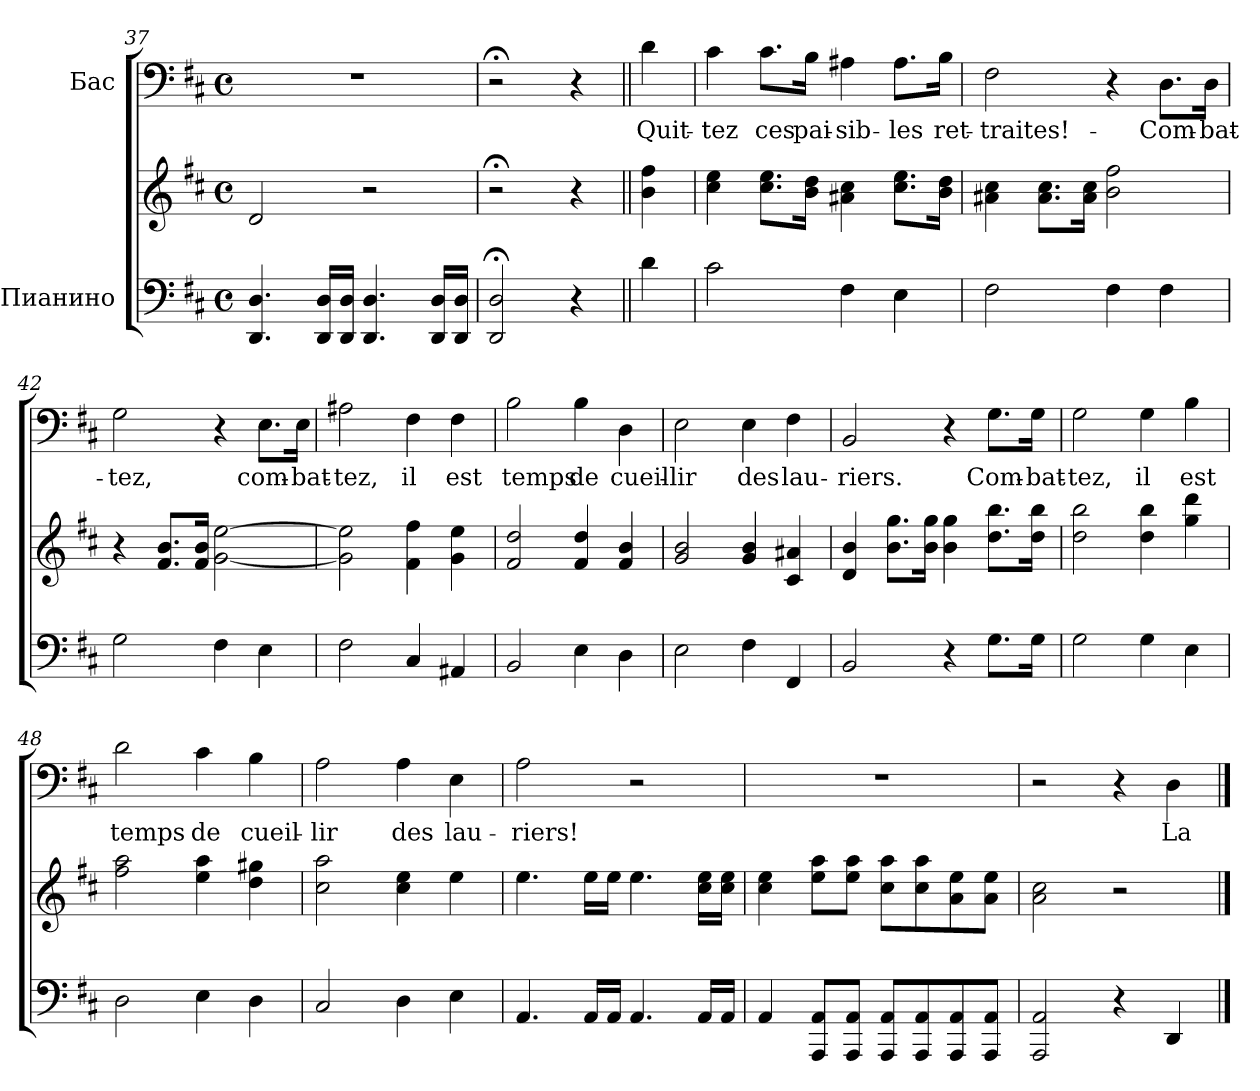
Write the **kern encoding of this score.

**kern	**kern	**kern	**text
*part2	*part2	*part1	*part1
*staff3	*staff2	*staff1	*staff1
*I"Пианино	*	*I"Бас	*
*clefF4	*clefG2	*clefF4	*
*k[f#c#]	*k[f#c#]	*k[f#c#]	*
*M4/4	*M4/4	*M4/4	*
*met(c)	*met(c)	*met(c)	*
=37	=37	=37	=37
4.DD/ 4.D/	2d/	1r	.
16DD/ 16D/LL	.	.	.
16DD/ 16D/JJ	.	.	.
4.DD/ 4.D/	2r	.	.
16DD/ 16D/LL	.	.	.
16DD/ 16D/JJ	.	.	.
=38	=38	=38	=38
2DD/; 2D/;	2r;<	2r;<	.
4r	4r	4r	.
=39||	=39||	=39||	=39||
!	!	!	!LO:LY:b
4d\	4b\ 4ff#\	4d\	Quit-
=40	=40	=40	=40
!	!	!	!LO:LY:b
2c#\	4cc#\ 4ee\	4c#\	-tez
!	!	!	!LO:LY:b
.	8.cc#\ 8.ee\L	8.c#\L	ces
!	!	!	!LO:LY:b
.	16b\ 16dd\Jk	16B\Jk	pai-
!	!	!	!LO:LY:b
4F#\	4a#X\ 4cc#\	4A#X\	-sib-
!	!	!	!LO:LY:b
4E\	8.cc#\ 8.ee\L	8.A#\L	-les
!	!	!	!LO:LY:b
.	16b\ 16dd\Jk	16B\Jk	ret-
=41	=41	=41	=41
!	!	!	!LO:LY:b
2F#\	4a#X\ 4cc#\	2F#\	-traites!-
.	8.a#\ 8.cc#\L	.	.
.	16a#\ 16cc#\Jk	.	.
4F#\	2b\ 2ff#\	4r	.
!	!	!	!LO:LY:b
4F#\	.	8.D\L	Com-
!	!	!	!LO:LY:b
.	.	16D\Jk	-bat-
!!LO:LB:g=z
=42	=42	=42	=42
!	!	!	!LO:LY:b
2G\	4r	2G\	-tez,
.	8.f#/ 8.b/L	.	.
.	16f#/ 16b/Jk	.	.
4F#\	[2g\ [2ee\	4r	.
!	!	!	!LO:LY:b
4E\	.	8.E\L	com-
!	!	!	!LO:LY:b
.	.	16E\Jk	-bat-
=43	=43	=43	=43
!	!	!	!LO:LY:b
2F#\	2g\] 2ee\]	2A#X\	-tez,
!	!	!	!LO:LY:b
4C#/	4f#\ 4ff#\	4F#\	il
!	!	!	!LO:LY:b
4AA#X/	4g\ 4ee\	4F#\	est
=44	=44	=44	=44
!	!	!	!LO:LY:b
2BB/	2f#/ 2dd/	2B\	temps
!	!	!	!LO:LY:b
4E\	4f#/ 4dd/	4B\	de
!	!	!	!LO:LY:b
4D\	4f#/ 4b/	4D\	cueil-
=45	=45	=45	=45
!	!	!	!LO:LY:b
2E\	2g/ 2b/	2E\	-lir
!	!	!	!LO:LY:b
4F#\	4g/ 4b/	4E\	des
!	!	!	!LO:LY:b
4FF#/	4c#/ 4a#X/	4F#\	lau-
=46	=46	=46	=46
!	!	!	!LO:LY:b
2BB/	4d/ 4b/	2BB/	-riers.
.	8.b\ 8.gg\L	.	.
.	16b\ 16gg\Jk	.	.
4r	4b\ 4gg\	4r	.
!	!	!	!LO:LY:b
8.G\L	8.dd\ 8.bb\L	8.G\L	Com-
!	!	!	!LO:LY:b
16G\Jk	16dd\ 16bb\Jk	16G\Jk	-bat-
=47	=47	=47	=47
!	!	!	!LO:LY:b
2G\	2dd\ 2bb\	2G\	-tez,
!	!	!	!LO:LY:b
4G\	4dd\ 4bb\	4G\	il
!	!	!	!LO:LY:b
4E\	4gg\ 4ddd\	4B\	est
=48	=48	=48	=48
!	!	!	!LO:LY:b
2D\	2ff#\ 2aa\	2d\	temps
!	!	!	!LO:LY:b
4E\	4ee\ 4aa\	4c#\	de
!	!	!	!LO:LY:b
4D\	4dd\ 4gg#X\	4B\	cueil-
!!LO:LB:g=z
=49	=49	=49	=49
!	!	!	!LO:LY:b
2C#/	2cc#\ 2aa\	2A\	-lir
!	!	!	!LO:LY:b
4D\	4cc#\ 4ee\	4A\	des
!	!	!	!LO:LY:b
4E\	4ee\	4E\	lau-
=50	=50	=50	=50
!	!	!	!LO:LY:b
4.AA/	4.ee\	2A\	-riers!
16AA/LL	16ee\LL	.	.
16AA/JJ	16ee\JJ	.	.
4.AA/	4.ee\	2r	.
16AA/LL	16cc#\ 16ee\LL	.	.
16AA/JJ	16cc#\ 16ee\JJ	.	.
=51	=51	=51	=51
4AA/	4cc#\ 4ee\	1r	.
8AAA/ 8AA/L	8ee\ 8aa\L	.	.
8AAA/ 8AA/J	8ee\ 8aa\J	.	.
8AAA/ 8AA/L	8cc#\ 8aa\L	.	.
8AAA/ 8AA/	8cc#\ 8aa\	.	.
8AAA/ 8AA/	8a\ 8ee\	.	.
8AAA/ 8AA/J	8a\ 8ee\J	.	.
=52	=52	=52	=52
2AAA/ 2AA/	2a\ 2cc#\	2r	.
4r	2r	4r	.
!	!	!	!LO:LY:b
4DD/	.	4D\	La
==	==	==	==
*-	*-	*-	*-
